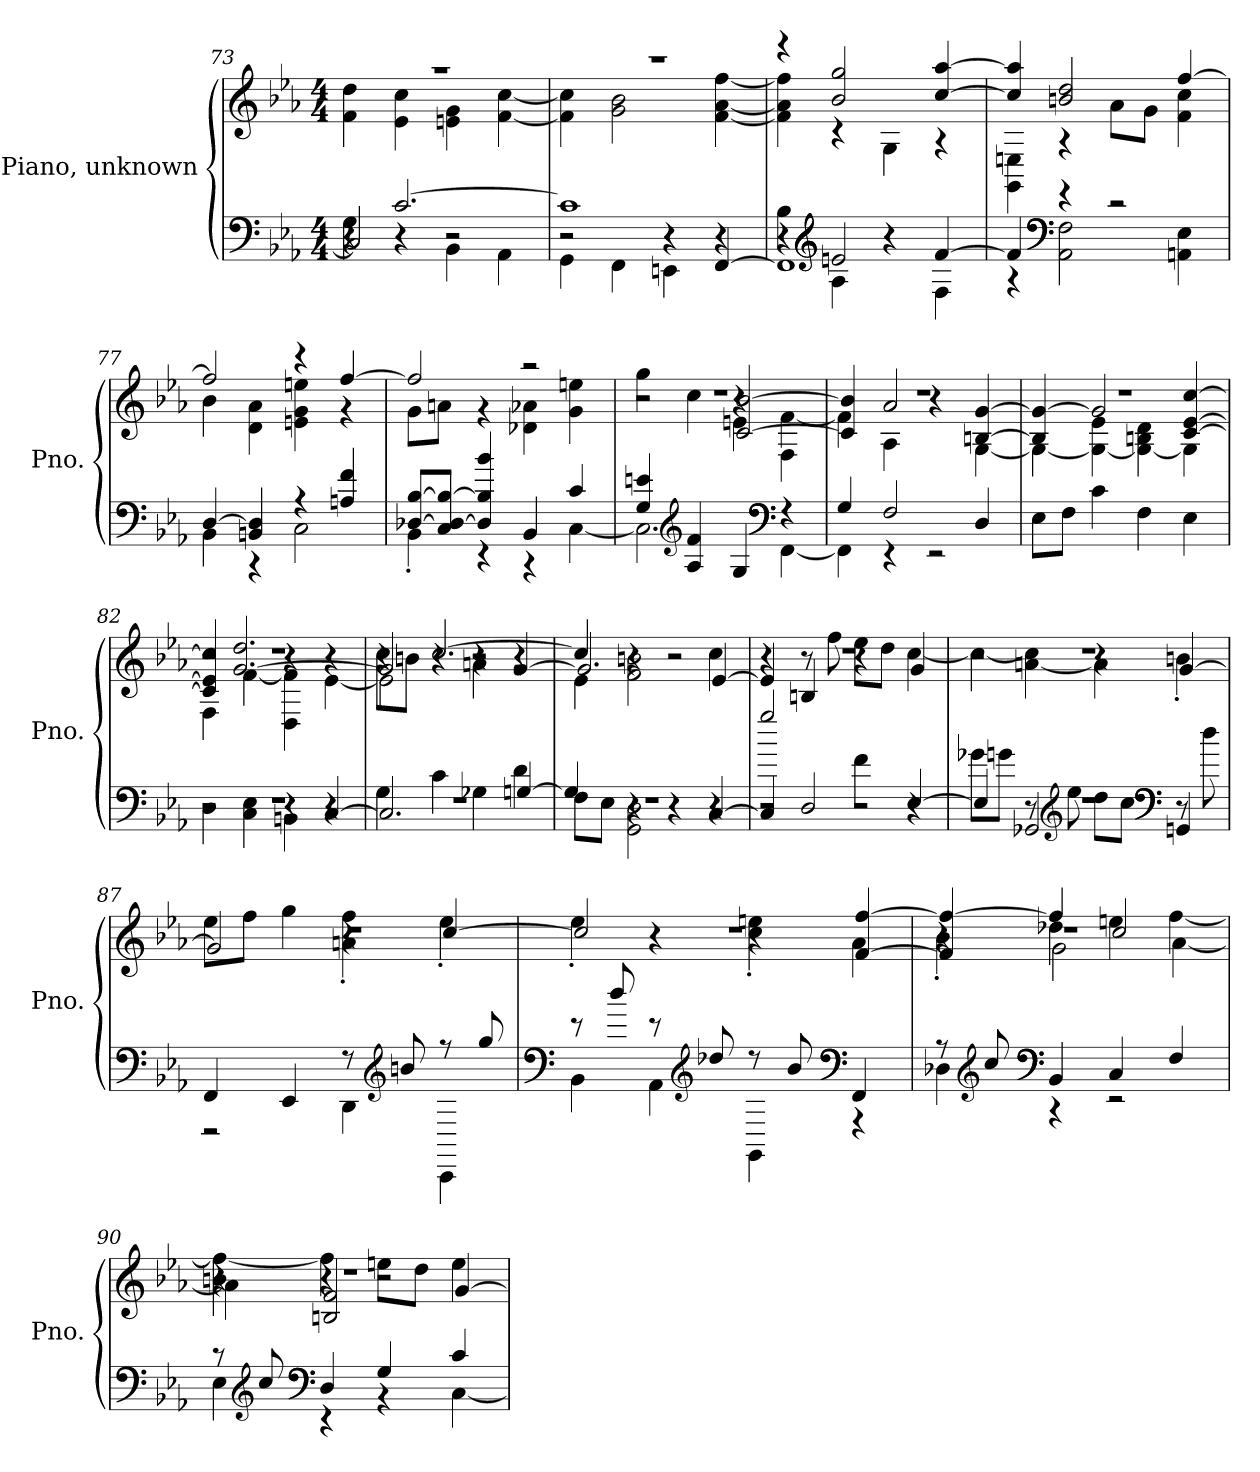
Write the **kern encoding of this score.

**kern	**kern
*part1	*part1
*staff2	*staff1
*I"Piano, unknown	*
*I'Pno.	*
*clefF4	*clefG2
*k[b-e-a-]	*k[b-e-a-]
*M4/4	*M4/4
=73	=73
*^	*^
*	*^	*	*
4r	4G\	2C/]	1r	4f\ 4dd\
[2.c/	4r	.	.	4e-\ 4cc\
.	4BB-\	2r	.	4en\ 4g\
.	4AA-\	.	.	[4f\ [4cc\
=74	=74	=74	=74	=74
1c]	4GG\	2r	1r	4f\] 4cc\]
.	4FF\	.	.	2g\ 2b-\
.	4EEn\	4r	.	.
.	4r	[4FF/	.	[4f\ [4a-\ [4ff\
!!LO:LB:g=z	!!
=75	=75	=75	=75	=75
4r	4B-\	1FF]	4r	4f\] 4a-\] 4ff\]
*clefG2	*	*	*	*
2en/	4A-\	.	2b-/ 2gg/	4r
.	4r	.	.	4G\
[4f/	4F\	.	[4cc/ [4aa-/	4r
*	*v	*v	*	*
=76	=76	=76	=76
4f/]	4r	4cc/] 4aa-/]	4GG\ 4En\
*clefF4	*	*	*
4r	2AA-\ 2F\	2bn/ 2dd/	4r
2r	.	.	8a-\L
.	.	.	8g\J
.	4AAn\ 4E-\	[4ff/	4f\ 4cc\
=77	=77	=77	=77
[4D/	4BB-\	2ff/]	4b-\
4BBn/ 4D/]	4r	.	4d\ 4a-\
4r	2C\	4r	4en\ 4g\ 4een\
4An/ 4f/	.	[4ff/	4r
=78	=78	=78	=78
[8D-X/ [8B-/L	4BB-'\	2ff/]	8g\L
8C/ 8D-/_ 8B-/_J	.	.	8an\J
4D-/] 4B-/] 4b-/	4r	.	4r
4BB-/	4r	2r	4d-X\ 4a-X\
4c/	[4C\	.	4g\ 4een\
=79	=79	=79	=79
*	*	*^	*^
4G/ 4en/	2.C\]	1r	4gg\	2r	2r
*clefG2	*	*	*	*	*
4A-/ 4f/	.	.	4cc\	.	.
4G/	.	.	4en\	[2c/ [2b-/	4r
*clefF4	*	*	*	*	*
4r	[4FF\	.	[4f\	.	4F\
*	*	*	*	*v	*v
!!LO:LB:g=z
=80	=80	=80	=80	=80
4G/	4FF\]	1r	4f\]	4c/] 4b-/]
2F/	4r	.	4A-\	2a-/
.	2r	.	4r	.
4D/	.	.	[4G\	[4Bn/ [4g/
*v	*v	*	*	*
=81	=81	=81	=81
8E-\L	1r	4G\_	4B/] 4g/_
8F\J	.	.	.
4c\	.	4G\_ 4e-\	2g/]
4F\	.	4G\_ 4Bn\ 4d\	.
4E-\	.	4G\]	[4c/ [4e-/ [4cc/
=82	=82	=82	=82
*^	*	*	*^
*	*^	*	*	*	*
1r	4D\	2r	1r	4F\	4c/] 4e-/] 4cc/]	2r
.	4C\ 4E-\	.	.	[4f\	[2.g/ 2.dd/	.
.	4BBn\	4r	.	4D\ 4f\]	.	4r
.	4r	[4C/	.	4r	.	[4e-\
=83	=83	=83	=83	=83	=83	=83
1r	4G\	2.C/]	4r	8cc\L	2g/]	2e-\]
.	.	.	.	8bn\J	.	.
.	4c\	.	[2.cc/	4r	.	.
.	4G-X\	.	.	4an\	4r	2r
.	4d\	[4Gn/	.	4r	[4g/	.
*	*	*	*	*	*v	*v
=84	=84	=84	=84	=84	=84
1r	8F\L	4G/]	4cc/]	4e-\	2.g/]
.	8E-\J	.	.	.	.
.	2GG\ 2D\	4r	4r	2f\ 2bn\	.
.	.	4r	2r	.	.
.	4r	[4C/	.	4cc\	[4e-/
!!LO:LB:g=z	!!	!!
=85	=85	=85	=85	=85	=85
2gg/	2r	4C/]	1r	4r	4e-/]
.	.	2D/	.	8r	4Bn/
.	.	.	.	8ff\	.
2r	4f\	.	.	8ee-\L	4r
.	.	.	.	8dd\J	.
.	4r	[4E-/	.	[4cc\	4g/
=86	=86	=86	=86	=86	=86
1r	8g-X\L	4E-/]	1r	4cc\_	2r
.	8gn\J	.	.	.	.
.	8r	2GG-X/	.	[4an\ 4cc\]	.
*clefG2	*	*	*	*	*
.	8ee-\	.	.	.	.
.	8dd\L	.	.	4a\]	4r
.	8cc\J	.	.	.	.
*clefF4	*	*	*	*	*
.	8r	4GGn/	.	4bn'\	[4g/
.	8dd\	.	.	.	.
*	*v	*v	*	*	*
=87	=87	=87	=87	=87
4FF/	2r	1r	8ee-\L	2g/]
.	.	.	8ff\J	.
4EE-/	.	.	4gg\	.
8r	4DD\	.	4an\' 4ff\'	4r
*clefG2	*	*	*	*
8bn/	.	.	.	.
8r	4CC\	.	4ee-'\	[4cc/
8gg/	.	.	.	.
!!LO:LB:g=z	!!	!!
=88	=88	=88	=88	=88
*clefF4	*	*	*	*
8r	4BB-\	1r	4ee-'\	2cc/]
8dd/	.	.	.	.
8r	4AA-\	.	4r	.
*clefG2	*	*	*	*
8dd-X/	.	.	.	.
8r	4GG\	.	4cc\' 4een\'	4r
8b-/	.	.	.	.
*clefF4	*	*	*	*
4FF/	4r	.	4a-\	[4f/ [4ff/
=89	=89	=89	=89	=89
*	*	*	*	*^
8r	4D-X\	1r	4b-'\	4f/] 4ff/_	4r
*clefG2	*	*	*	*	*
8cc/	.	.	.	.	.
*clefF4	*	*	*	*	*
4BB-/	4r	.	4dd-X\	4ff/]	2g\
4C/	2r	.	4een\	2cc/	.
4F/	.	.	[4ff\	.	[4a-\
=90	=90	=90	=90	=90	=90
8r	4E-\	1r	4bn\ 4ff\_	4r	4a-\]
*clefG2	*	*	*	*	*
8cc/	.	.	.	.	.
*clefF4	*	*	*	*	*
4D/	4r	.	4ff\]	2Bn/ 2f/	4r
4G/	4r	.	8een\L	.	2r
.	.	.	8dd\J	.	.
4c/	[4C\	.	4ee\	[4g/	.
*v	*v	*	*	*	*
*	*v	*v	*v	*v
=	=
*-	*-
